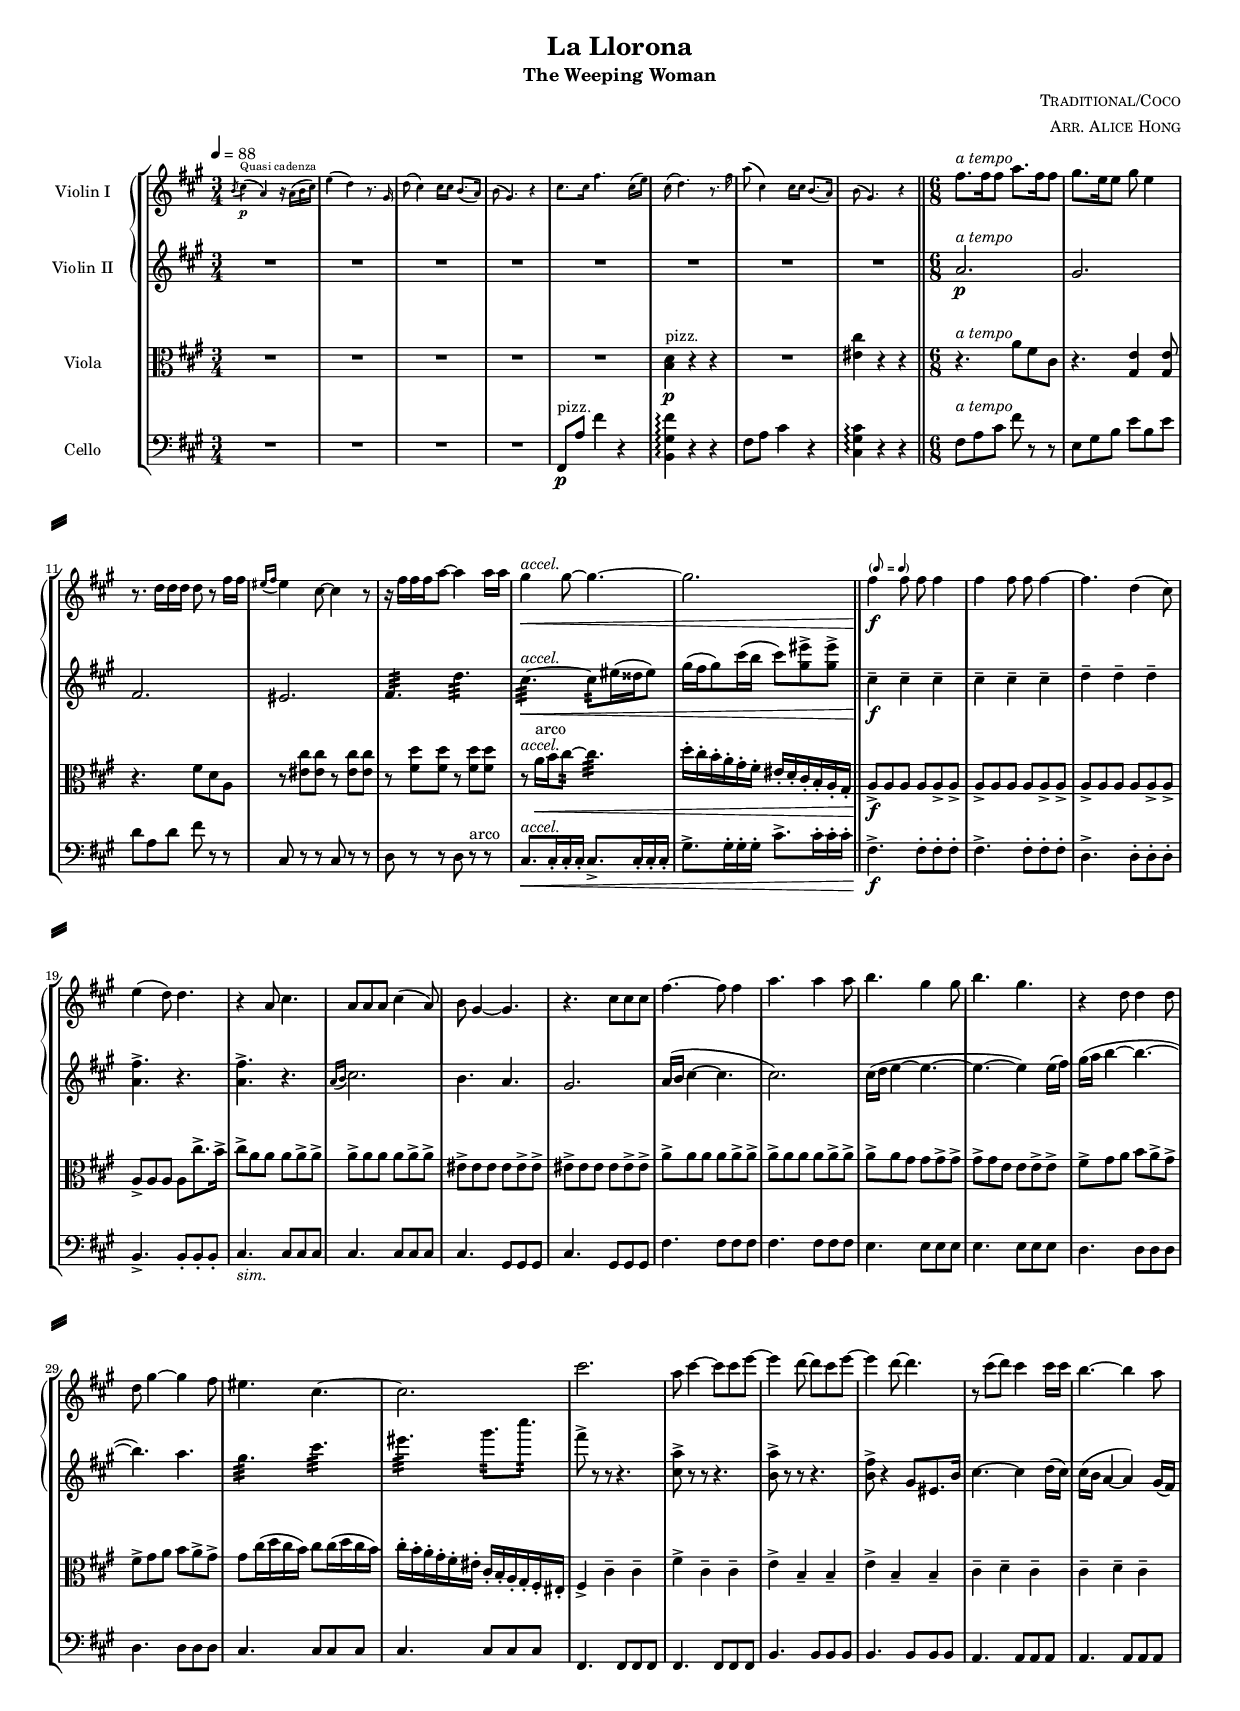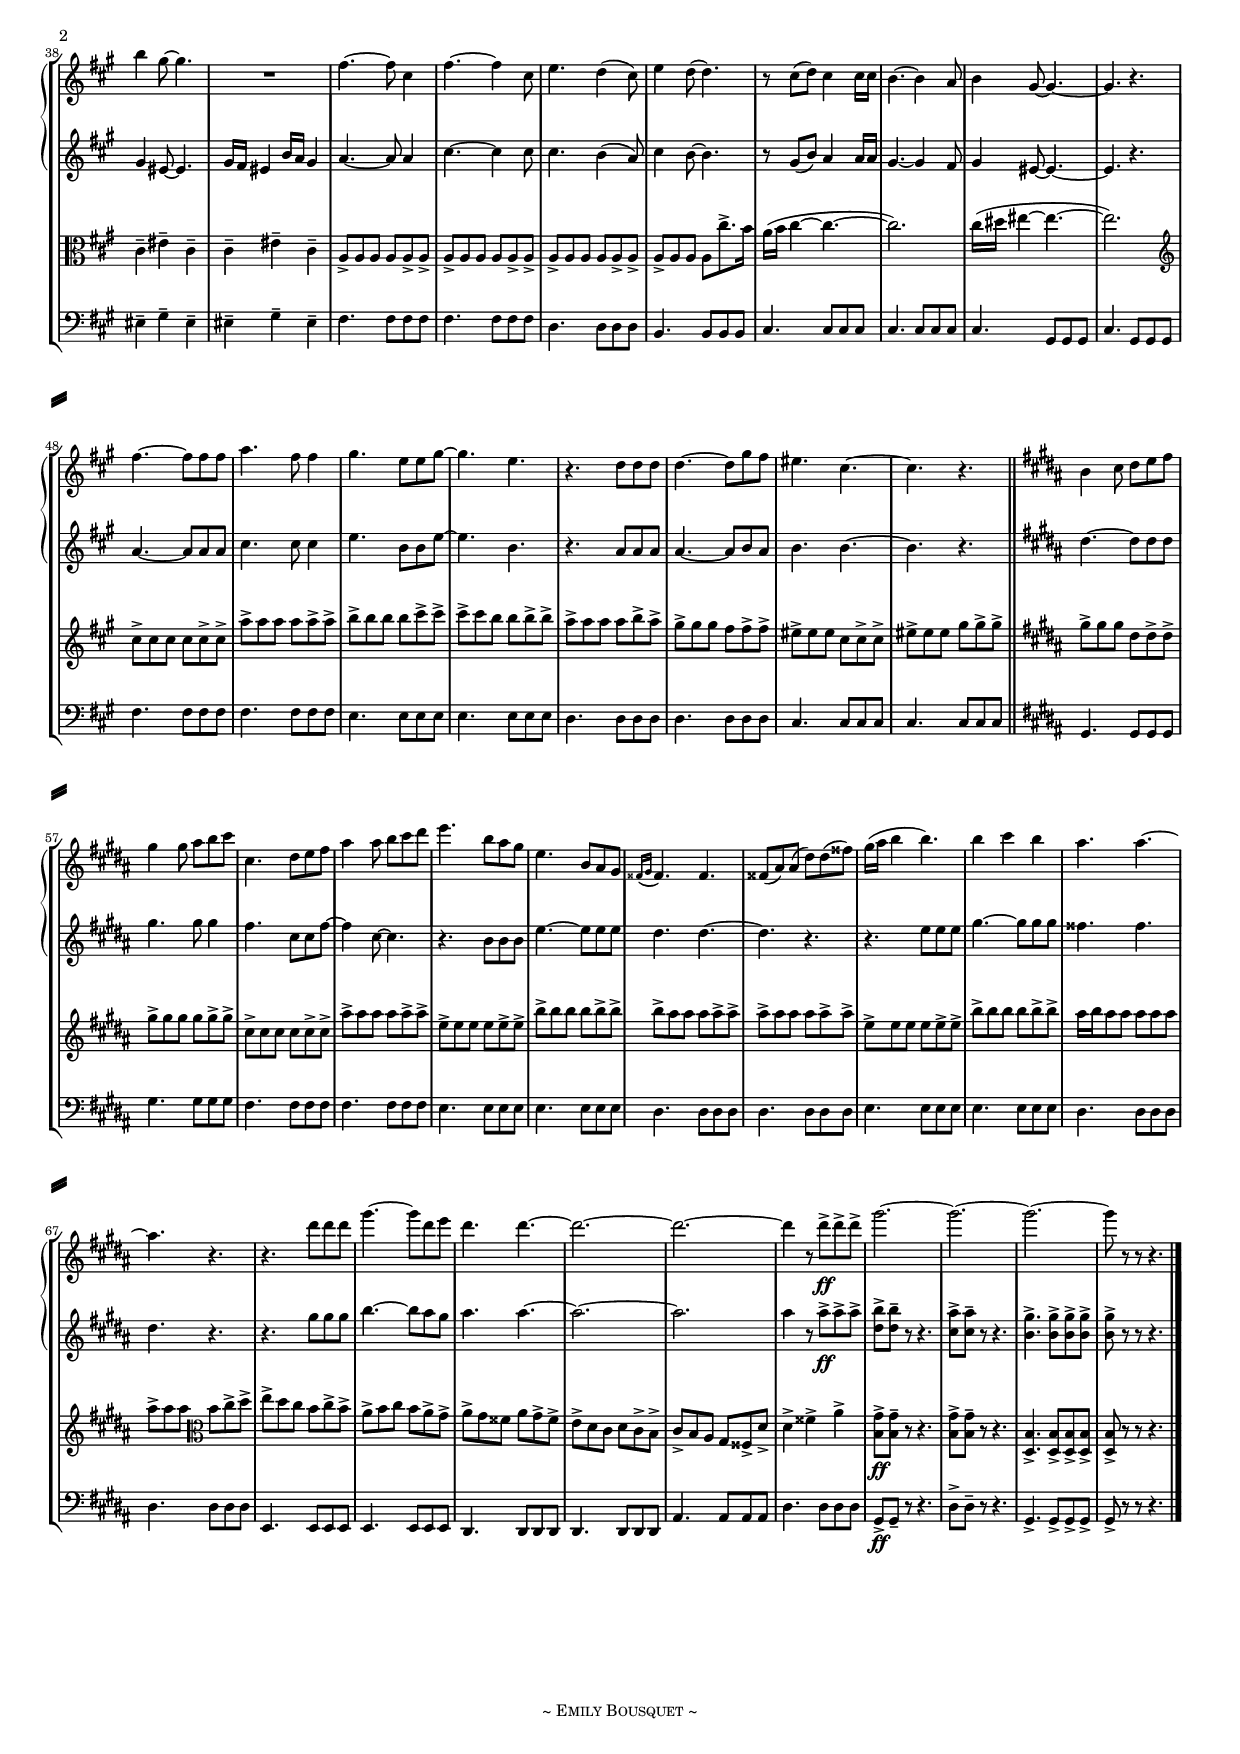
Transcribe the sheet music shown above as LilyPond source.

\version "2.24.4"
\version "2.24.4"

\header {
  title     = \markup { "La Llorona"}
  subtitle  = \markup { "The Weeping Woman"}
  composer  = \markup { \smallCaps "Traditional/Coco" }
  arranger  = \markup { \smallCaps "Arr. Alice Hong" }
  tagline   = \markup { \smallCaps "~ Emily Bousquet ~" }
}

Violinone = \new Voice {
  \relative c'' {
    \time 3/4
    \key g \major
    \tempo 4 = 88

    \magnifyMusic 0.7 {
      \acciaccatura { a8 } b4(\p^"Quasi cadenza" g) r16 g( a b)
      d4( c) r8. fis,16
      c'8( b4) b16 b a8.( g16)
      a8( fis4.) r4
      b8. b16 e4. b16( d)
      b8( c4.) r8. e16
      g8( b,4) b16 b a8.( g16)
      a8( fis4.) r4
    }
    \bar "||"
    \time 6/8
    e'8.^\markup { \italic "a tempo" } e16 e8 g8. e16 e8
    fis8. d16 d8 fis8 d4
    r8. c16 c c c8 r e16 e
    \appoggiatura { dis16 e } dis4 b8~ b4 r8
    r16 e e e g8~ g4 g16 g
    fis4\<^\markup { \italic "accel." } fis8~ fis4.~
    fis2.
    \bar "||"
    \tempo \markup {
      \magnify #0.8
      \concat {
        (
        \smaller \general-align #Y #DOWN \note {8} #1
        " = "
        \smaller \general-align #Y #DOWN \note {4} #1
        )
      }
    }
    \tempo 4. = 120
    e4\f e8 e e4
    e e8 e e4~
    e4. c4( b8)
    d4( c8) c4.
    r4 g8 b4.
    g8 g g b4( g8)
    a fis4~ fis4.
    r b8 b b
    e4.~ e8 e4
    g4. g4 g8
    a4. fis4 fis8
    a4. fis
    r4 c8 c4 c8
    c fis4~ fis e8
    dis4. b~
    b2.
    b'
    g8 b4~ b8 b d~
    d4 c8~ c b d~
    d4 c8~ c4.
    r8 b( c) b4 b16 b
    a4.~ a4 g8
    a4 fis8~ fis4.
    R2.
    e4.~ e8 b4
    e4.~ e4 b8
    d4. c4( b8)
    d4 c8( c4.)
    r8 b( c) b4 b16 b
    a4.~ a4 g8
    a4 fis8~ fis4.~
    fis r
    e'~ e8 e e
    g4. e8 e4
    fis4. d8 d fis~
    fis4. d
    r c8 c c
    c4.~ c8 fis e
    dis4. b~
    b r
    \bar "||"
    \key a \major
    a4 b8 cis d e
    fis4 fis8 gis a b
    b,4. cis8 d e
    gis4 gis8 a b cis
    d4. a8 gis fis
    d4. a8 gis fis
    \appoggiatura { eis16 fis } eis4. eis
    eis8( gis) gis( cis) cis( eis)
    fis16( gis a4 a4.)
    a4 b a
    gis4. gis~
    gis r
    r cis8 cis cis
    fis4.~ fis8 cis d
    cis4. cis~
    cis2.~
    cis~
    cis4 r8 cis8->\ff cis-> cis->
    fis2.~
    fis~
    fis~
    fis8 r r r4.
    \bar "|."
  }
}


Violintwo = \new Voice {
  \relative c'' {
    \time 3/4
    \key g \major
    \tempo 4 = 88

    \compressEmptyMeasures {
      \grace { s8 } R2.*8
    }
    \bar "||"
    \time 6/8
    g2.\p^\markup { \italic "a tempo" }
    fis
    e
    dis
    e4.:32 c':32
    b4.:32~\<^\markup { \italic "accel." } b8:32 dis16( cisis dis8)
    fis16( e fis8) b16( a b8) <fis dis'>-> <fis dis'>->
    \bar "||"
    \tempo \markup {
      \magnify #0.8
      \concat {
        (
        \smaller \general-align #Y #DOWN \note {8} #1
        " = "
        \smaller \general-align #Y #DOWN \note {4} #1
        )
      }
    }
    b,4\f-- b-- b--
    b-- b-- b--
    c-- c-- c--
    <g e'>4.-> r
    <g e'>-> r
    \appoggiatura { g16 a } b2.
    a4. g
    fis2.
    g16( a b4~ b4.
    b2.)
    b16( c d4~ d4.~
    d~ d4) d16( e)
    fis16( g a4~ a4.~
    a) g
    fis:32 b:32
    dis:32 fis8.:32 b:32
    e,8-> r r r4.
    <b, g'>8-> r r r4.
    <a g'>8-> r r r4.
    <a e'>8-> r4 fis8 dis8. a'16
    b4.~ b4 c16( b)
    b( a g4~ g) fis16( e)
    fis4 dis8~ dis4.
    fis16 e dis4 a'16 g fis4
    g4.~ g8 g4
    b4.~ b4 b8
    b4. a4( g8)
    b4 a8~ a4.
    r8 fis( a) g4 g16 g
    fis4.~ fis4 e8
    fis4 dis8~ dis4.~
    dis r
    g4.~ g8 g g
    b4. b8 b4
    d4. a8 a d~
    d4. a
    r g8 g g
    g4.~ g8 a g
    a4. a~
    a r
    \bar "||"
    \key a \major
    cis4.~ cis8 cis cis
    fis4. fis8 fis4
    e4. b8 b e~
    e4 b8~ b4.
    r a8 a a
    d4.~ d8 d d
    cis4. cis~
    cis r
    r d8 d d
    fis4.~ fis8 fis fis
    eis4. eis
    cis r
    r fis8 fis fis
    a4.~ a8 gis fis
    gis4. gis~
    gis2.~
    gis
    gis4 r8 gis8->\ff gis-> gis->
    <cis, a'>-> <cis a'>-- r r4.
    <b gis'>8-> <b gis'>-- r r4.
    <a fis'>4.-> <a fis'>8-> <a fis'>-> <a fis'>->
    <a fis'>-> r r r4.
    \bar "|."
  }
}


Viola = \new Voice {
  \relative c' {
    \clef alto
    \time 3/4
    \key g \major
    \tempo 4 = 88

    \compressEmptyMeasures {
      \grace { s8 } R2.*5
    }
    <a c>4^"pizz."\p r r
    R2.
    <dis b'>4 r r
    \bar "||"
    \time 6/8
    r4.^\markup { \italic "a tempo" } g8 e b
    r4. <fis d'>4 <fis d'>8
    r4. e'8 c g
    r <dis' b'> <dis b'> r <dis b'> <dis b'>
    r <e c'> <e c'> r <e c'> <e c'>
    r^\markup { \italic "accel." } g16^"arco"\< a b8:32~ b4.:32
    c16-. b-. a-. g-. fis-. e-. dis-. c-. b-. a-. g-. fis-.
    \bar "||"
    \tempo \markup {
      \magnify #0.8
      \concat {
        (
        \smaller \general-align #Y #DOWN \note {8} #1
        " = "
        \smaller \general-align #Y #DOWN \note {4} #1
        )
      }
    }
    g8->\f g g g g-> g->
    g8-> g g g g-> g->
    g8-> g g g g-> g->
    g8-> g g g b'8.-> a16->
    b8-> g g g g-> g->
    g-> g g g g-> g->
    dis-> dis dis dis dis-> dis->
    dis-> dis dis dis dis-> dis->
    g-> g g g g-> g->
    g-> g g g g-> g->
    g-> g fis fis fis-> fis->
    fis-> fis d d d-> d->
    e-> fis g a g-> fis->
    e-> fis g a g-> fis->
    fis8 b16( c b a) b8 b16( c b a)
    b16-. a-. g-. fis-. e-. dis-. b-. a-. g-. fis-. e-. dis-.
    e4-> b'-- b--
    e-> b-- b--
    d-> a-- a--
    d-> a-- a--
    b-- c-- b--
    b-- c-- b--
    b-- dis-- b--
    b-- dis-- b--
    g8-> g g g g-> g->
    g8-> g g g g-> g->
    g8-> g g g g-> g->
    g8-> g g g b'8.-> a16
    g( a b4~ b4.~
    b2.)
    b16( cis dis4~ dis4.~
    dis2.)
    \clef treble
    b8-> b b b b-> b->
    g'8-> g g g g-> g->
    a8-> a a a b-> b->
    b8-> b a a a-> a->
    g8-> g g g a-> g->
    fis8-> fis fis e e-> e->
    dis8-> dis dis b b-> b->
    dis8-> dis dis fis fis-> fis->
    \bar "||"
    \key a \major
    fis8-> fis fis cis cis-> cis->
    fis8-> fis fis fis fis-> fis->
    b,8-> b b b b-> b->
    gis'8-> gis gis gis gis-> gis->
    d8-> d d d d-> d->
    a'8-> a a a a-> a->
    a8-> gis gis gis gis-> gis->
    gis8-> gis gis gis gis-> gis->
    d8-> d d d d-> d->
    a'8-> a a a a-> a->
    gis16 a gis8 gis gis gis gis
    gis-> gis gis \clef alto a, b-> cis->
    d-> cis b a b-> a->
    gis-> a b a gis-> fis->
    gis-> fis eis gis fis-> eis->
    d-> cis b cis b-> a->
    b-> a gis fis eis-> cis'->
    cis4-> eis-> gis->
    <a, fis'>8->\ff <a fis'>-- r r4.
    <a fis'>8-> <a fis'>-- r r4.
    <a cis,>4.-> <a cis,>8-> <a cis,>8-> <a cis,>8->
    <a cis,>8-> r r r4.
    \bar "|."
  }
}


Cello = \new Voice {
  \relative c, {
    \clef bass
    \time 3/4
    \key g \major
    \tempo 4 = 88

    \grace { s8 } R2.
    R
    R
    R
    e8^"pizz."\p g' e'4 r
    <a,, fis' e'>\arpeggio r r
    e'8 g b4 r
    <b, fis' b>4\arpeggio r r
    \bar "||"
    \time 6/8
    e8^\markup { \italic "a tempo" } g b e r r
    d, fis a d a d
    c g c e r r
    b, r r b r r
    c r r c r^"arco" r
    b8.^\markup { \italic "accel." }\< b16-. b-. b-. b8.-> b16-. b-. b-.
    fis'8.-> fis16-. fis-. fis-. b8.-> b16-. b-. b-.
    \bar "||"
    \tempo \markup {
      \magnify #0.8
      \concat {
        (
        \smaller \general-align #Y #DOWN \note {8} #1
        " = "
        \smaller \general-align #Y #DOWN \note {4} #1
        )
      }
    }
    e,4.->\f e8-. e-. e-.
    e4.-> e8-. e-. e-.
    c4.-> c8-. c-. c-.
    a4.-> a8-. a-. a-.
    b4._\markup { \italic sim. } b8 b b
    b4. b8 b b
    b4. fis8 fis fis
    b4. fis8 fis fis
    e'4. e8 e e
    e4. e8 e e
    d4. d8 d d
    d4. d8 d d
    c4. c8 c c
    c4. c8 c c
    b4. b8 b b
    b4. b8 b b
    e,4. e8 e e
    e4. e8 e e
    a4. a8 a a
    a4. a8 a a
    g4. g8 g g
    g4. g8 g g
    dis'4-- fis-- dis--
    dis4-- fis-- dis--
    e4. e8 e e
    e4. e8 e e
    c4. c8 c c
    a4. a8 a a
    b4. b8 b b
    b4. b8 b b
    b4. fis8 fis fis
    b4. fis8 fis fis
    e'4. e8 e e
    e4. e8 e e
    d4. d8 d d
    d4. d8 d d
    c4. c8 c c
    c4. c8 c c
    b4. b8 b b
    b4. b8 b b
    \bar "||"
    \key a \major
    fis4. fis8 fis fis
    fis'4. fis8 fis fis
    e4. e8 e e
    e4. e8 e e
    d4. d8 d d
    d4. d8 d d
    cis4. cis8 cis cis
    cis4. cis8 cis cis
    d4. d8 d d
    d4. d8 d d
    cis4. cis8 cis cis
    cis4. cis8 cis cis
    d,4. d8 d d
    d4. d8 d d
    cis4. cis8 cis cis
    cis4. cis8 cis cis
    gis'4. gis8 gis gis
    cis4. cis8 cis cis
    fis,8->\ff fis-- r r4.
    cis'8-> cis-- r r4.
    fis,4.-> fis8-> fis-> fis->
    fis-> r r r4.
    \bar "|."
  }
}


music = {
  \transpose g a {
    <<
      \new GrandStaff = "GrandStaff_violins" <<
        \tag #'score \tag #'vn1
        \new Staff \with { instrumentName = "Violin I" midiInstrument = "violin" }
        << \Violinone >>

        \tag #'score \tag #'vn2
        \new Staff \with { instrumentName = "Violin II" midiInstrument = "violin" }
        << \Violintwo >>
      >>

      \tag #'score \tag #'vla
      \new Staff \with { instrumentName = "Viola" midiInstrument = "viola" }
      << \Viola>>

      \tag #'score \tag #'vlc
      \new Staff \with { instrumentName = "Cello" midiInstrument = "cello" }
      << \Cello >>
    >>
  }
}


\paper {
  % indent = 1.0\cm  % add space for instrumentName
  % short-indent = 1\cm  % add less space for shortInstrumentName
  system-separator-markup = \slashSeparator
  % system-system-spacing.basic-distance = #8
  system-system-spacing =
    #'((basic-distance . 12)
       (minimum-distance . 20)
       (padding . 1)
       (stretchability . 12))
}

#(set-global-staff-size 14)

\book {
  \score {
    \new StaffGroup \keepWithTag #'score \music
    \layout { }
    \midi { }
  }
}
